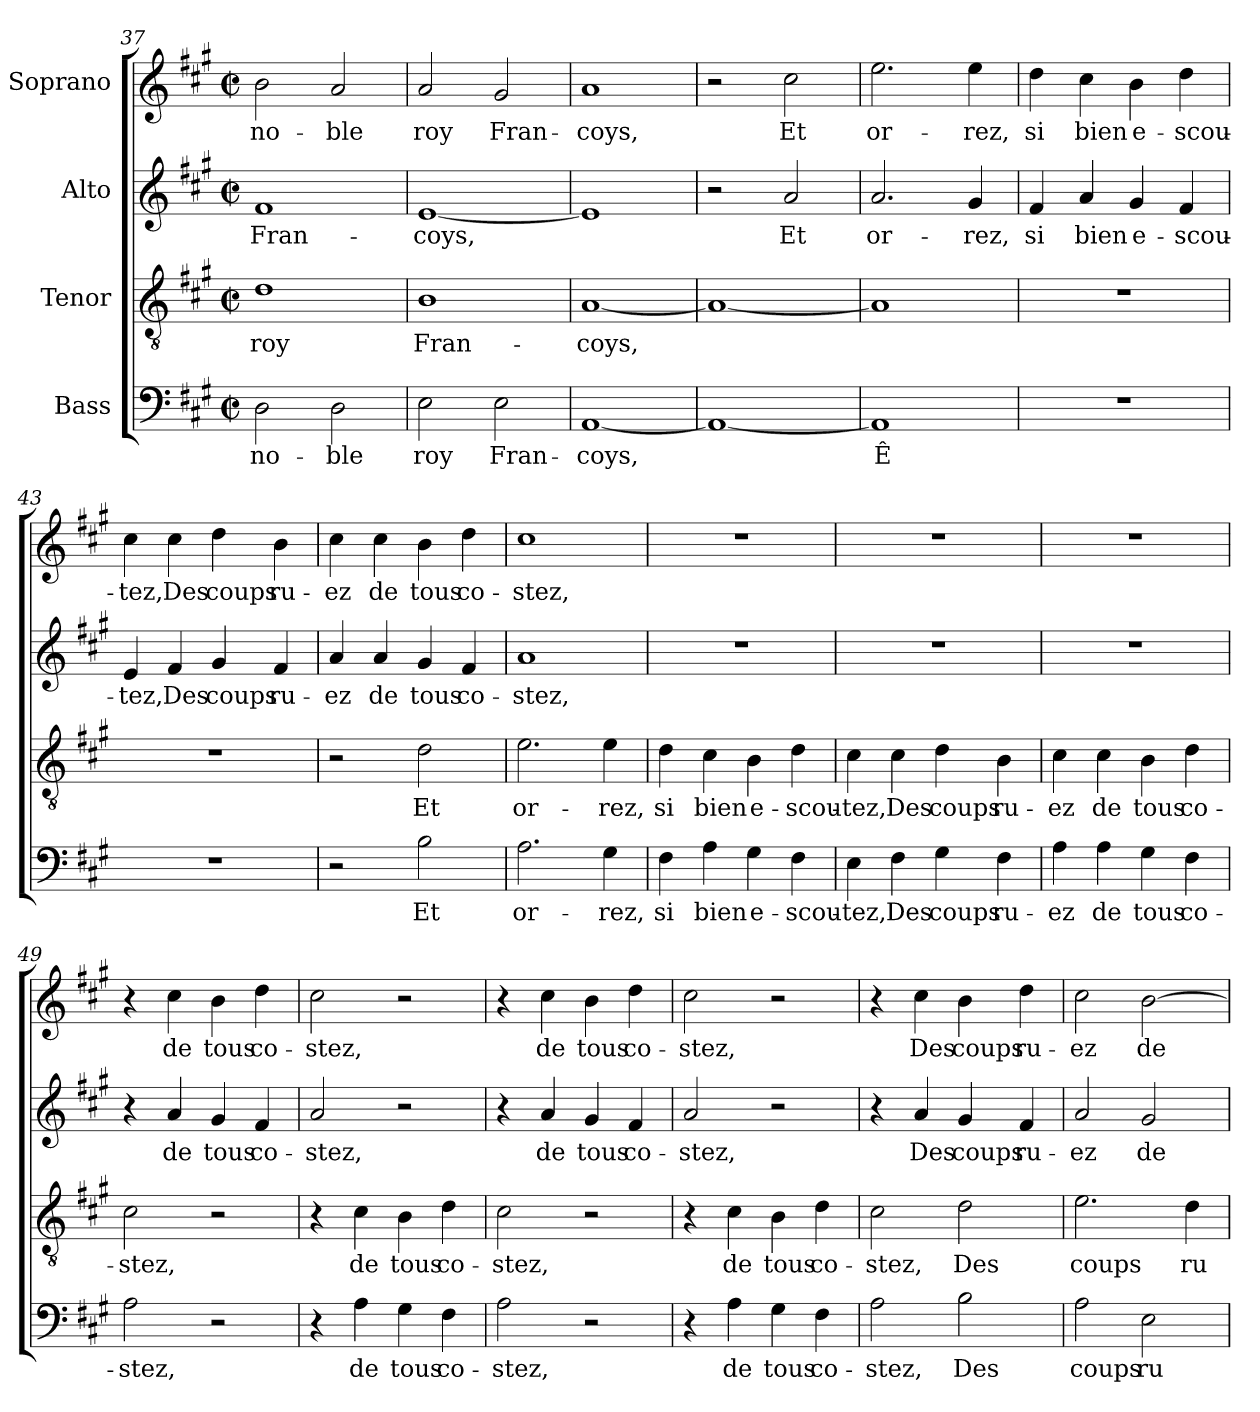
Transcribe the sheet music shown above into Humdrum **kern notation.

**kern	**text	**kern	**text	**kern	**text	**kern	**text
*part4	*part4	*part3	*part3	*part2	*part2	*part1	*part1
*staff4	*staff4	*staff3	*staff3	*staff2	*staff2	*staff1	*staff1
*I"Bass	*	*I"Tenor	*	*I"Alto	*	*I"Soprano	*
*clefF4	*	*clefGv2	*	*clefG2	*	*clefG2	*
*k[f#c#g#]	*	*k[f#c#g#]	*	*k[f#c#g#]	*	*k[f#c#g#]	*
*A:	*	*A:	*	*A:	*	*A:	*
*M2/2	*	*M2/2	*	*M2/2	*	*M2/2	*
*met(c|)	*	*met(c|)	*	*met(c|)	*	*met(c|)	*
=37	=37	=37	=37	=37	=37	=37	=37
2D\	no-	1d	roy	1f#	Fran-	2b\	no-
2D\	-ble	.	.	.	.	2a/	-ble
=38	=38	=38	=38	=38	=38	=38	=38
2E\	roy	1B	Fran-	[1e	-coys,	2a/	roy
2E\	Fran-	.	.	.	.	2g#/	Fran-
=39	=39	=39	=39	=39	=39	=39	=39
[1AA	-coys,	[1A	-coys,	1e]	.	1a	-coys,
=40	=40	=40	=40	=40	=40	=40	=40
1AA_	.	1A_	.	2r	.	2r	.
.	.	.	.	2a/	Et	2cc#\	Et
!!LO:PB:g=z
=41	=41	=41	=41	=41	=41	=41	=41
1AA]	Ê	1A]	.	2.a/	or-	2.ee\	or-
.	.	.	.	4g#/	-rez,	4ee\	-rez,
=42	=42	=42	=42	=42	=42	=42	=42
1r	.	1r	.	4f#/	si	4dd\	si
.	.	.	.	4a/	bien	4cc#\	bien
.	.	.	.	4g#/	e-	4b\	e-
.	.	.	.	4f#/	-scou-	4dd\	-scou-
=43	=43	=43	=43	=43	=43	=43	=43
1r	.	1r	.	4e/	-tez,	4cc#\	-tez,
.	.	.	.	4f#/	Des	4cc#\	Des
.	.	.	.	4g#/	coups	4dd\	coups
.	.	.	.	4f#/	ru-	4b\	ru-
=44	=44	=44	=44	=44	=44	=44	=44
2r	.	2r	.	4a/	-ez	4cc#\	-ez
.	.	.	.	4a/	de	4cc#\	de
2B\	Et	2d\	Et	4g#/	tous	4b\	tous
.	.	.	.	4f#/	co-	4dd\	co-
=45	=45	=45	=45	=45	=45	=45	=45
2.A\	or-	2.e\	or-	1a	-stez,	1cc#	-stez,
4G#\	-rez,	4e\	-rez,	.	.	.	.
=46	=46	=46	=46	=46	=46	=46	=46
4F#\	si	4d\	si	1r	.	1r	.
4A\	bien	4c#\	bien	.	.	.	.
4G#\	e-	4B\	e-	.	.	.	.
4F#\	-scou-	4d\	-scou-	.	.	.	.
=47	=47	=47	=47	=47	=47	=47	=47
4E\	-tez,	4c#\	-tez,	1r	.	1r	.
4F#\	Des	4c#\	Des	.	.	.	.
4G#\	coups	4d\	coups	.	.	.	.
4F#\	ru-	4B\	ru-	.	.	.	.
=48	=48	=48	=48	=48	=48	=48	=48
4A\	-ez	4c#\	-ez	1r	.	1r	.
4A\	de	4c#\	de	.	.	.	.
4G#\	tous	4B\	tous	.	.	.	.
4F#\	co-	4d\	co-	.	.	.	.
!!LO:LB:g=z
=49	=49	=49	=49	=49	=49	=49	=49
2A\	-stez,	2c#\	-stez,	4r	.	4r	.
.	.	.	.	4a/	de	4cc#\	de
2r	.	2r	.	4g#/	tous	4b\	tous
.	.	.	.	4f#/	co-	4dd\	co-
=50	=50	=50	=50	=50	=50	=50	=50
4r	.	4r	.	2a/	-stez,	2cc#\	-stez,
4A\	de	4c#\	de	.	.	.	.
4G#\	tous	4B\	tous	2r	.	2r	.
4F#\	co-	4d\	co-	.	.	.	.
=51	=51	=51	=51	=51	=51	=51	=51
2A\	-stez,	2c#\	-stez,	4r	.	4r	.
.	.	.	.	4a/	de	4cc#\	de
2r	.	2r	.	4g#/	tous	4b\	tous
.	.	.	.	4f#/	co-	4dd\	co-
=52	=52	=52	=52	=52	=52	=52	=52
4r	.	4r	.	2a/	-stez,	2cc#\	-stez,
4A\	de	4c#\	de	.	.	.	.
4G#\	tous	4B\	tous	2r	.	2r	.
4F#\	co-	4d\	co-	.	.	.	.
=53	=53	=53	=53	=53	=53	=53	=53
2A\	-stez,	2c#\	-stez,	4r	.	4r	.
.	.	.	.	4a/	Des	4cc#\	Des
2B\	Des	2d\	Des	4g#/	coups	4b\	coups
.	.	.	.	4f#/	ru-	4dd\	ru-
=54	=54	=54	=54	=54	=54	=54	=54
2A\	coups	2.e\	coups	2a/	-ez	2cc#\	-ez
2E\	ru-	.	.	2g#/	de	[2b\	de
.	.	4d\	ru-	.	.	.	.
=	=	=	=	=	=	=	=
*-	*-	*-	*-	*-	*-	*-	*-
